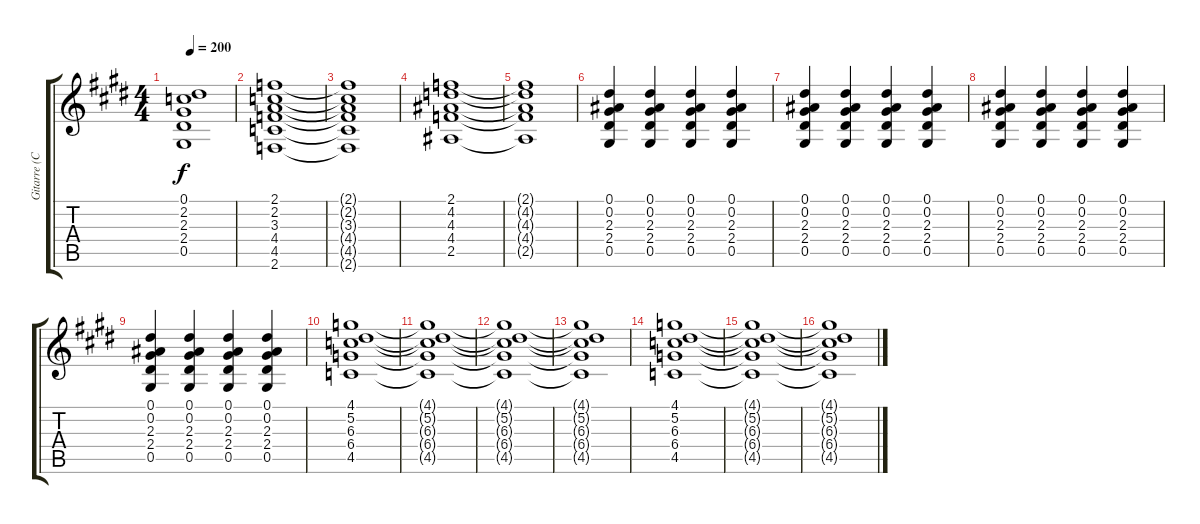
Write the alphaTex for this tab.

\track ("Gitarre (Clean)" "Gitarre (C") {instrument electricguitarclean}
\staff {score tabs}
\tuning (Eb4 Bb3 Gb3 Db3 Ab2 Eb2) {hide}
\ts (4 4)
\tempo 200
\clef g2
\ks e
(0.1{t} 2.2{t} 2.3{t} 2.4{t} 0.5{t}).1{dy f} |
(2.1 2.2 3.3 4.4 4.5 2.6).1 |
(2.1{t} 2.2{t} 3.3{t} 4.4{t} 4.5{t} 2.6{t}).1 |
(2.1 4.2 4.3 4.4 2.5).1 |
(2.1{t} 4.2{t} 4.3{t} 4.4{t} 2.5{t}).1 |
(0.1 0.2 2.3 2.4 0.5).4 (0.1 0.2 2.3 2.4 0.5).4 (0.1 0.2 2.3 2.4 0.5).4 (0.1 0.2 2.3 2.4 0.5).4 |
(0.1 0.2 2.3 2.4 0.5).4 (0.1 0.2 2.3 2.4 0.5).4 (0.1 0.2 2.3 2.4 0.5).4 (0.1 0.2 2.3 2.4 0.5).4 |
(0.1 0.2 2.3 2.4 0.5).4 (0.1 0.2 2.3 2.4 0.5).4 (0.1 0.2 2.3 2.4 0.5).4 (0.1 0.2 2.3 2.4 0.5).4 |
(0.1 0.2 2.3 2.4 0.5).4 (0.1 0.2 2.3 2.4 0.5).4 (0.1 0.2 2.3 2.4 0.5).4 (0.1 0.2 2.3 2.4 0.5).4 |
(4.1 5.2 6.3 6.4 4.5).1 |
(4.1{t} 5.2{t} 6.3{t} 6.4{t} 4.5{t}).1 |
(4.1{t} 5.2{t} 6.3{t} 6.4{t} 4.5{t}).1 |
(4.1{t} 5.2{t} 6.3{t} 6.4{t} 4.5{t}).1 |
(4.1 5.2 6.3 6.4 4.5).1 |
(4.1{t} 5.2{t} 6.3{t} 6.4{t} 4.5{t}).1 |
(4.1{t} 5.2{t} 6.3{t} 6.4{t} 4.5{t}).1
